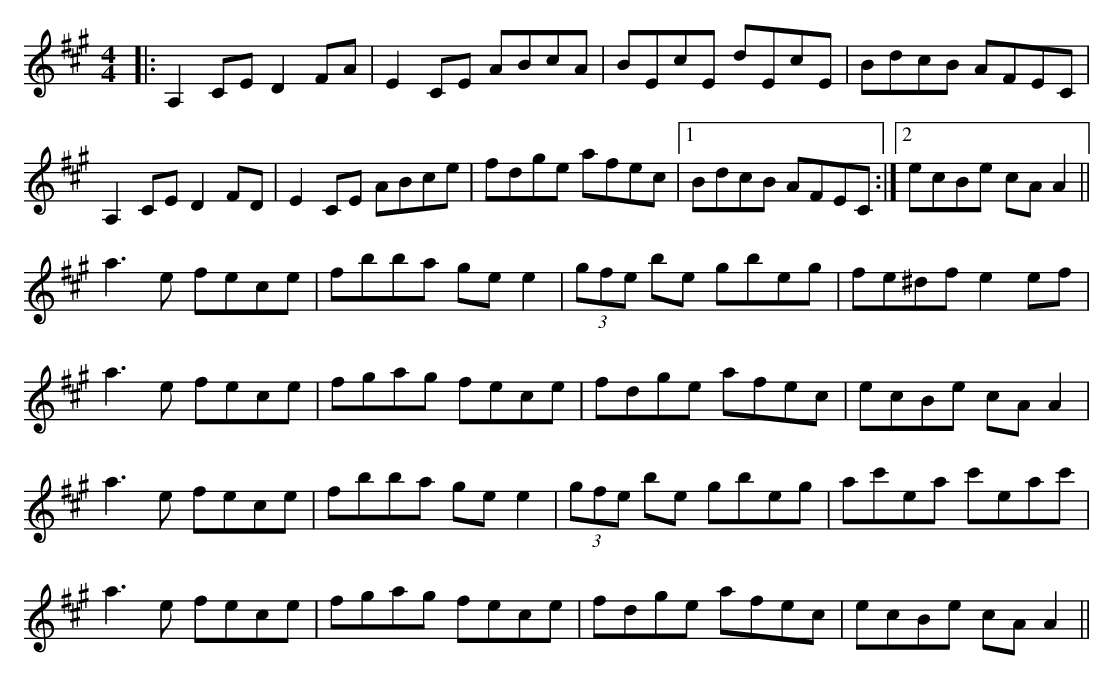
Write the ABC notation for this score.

X:1
M:4/4
K:A
|:A,2CE D2FA|E2CE ABcA|BEcE dEcE|BdcB AFEC|
A,2CE D2FD|E2CE ABce|fdge afec|1 BdcB AFEC:|2 ecBe cAA2||
a3e fece|fbba gee2|(3gfe be gbeg|fe^df e2 ef|
a3e fece|fgag fece|fdge afec|ecBe cAA2|
a3e fece|fbba gee2|(3gfe be gbeg|ac'ea c'eac'|
a3e fece|fgag fece|fdge afec|ecBe cAA2||
